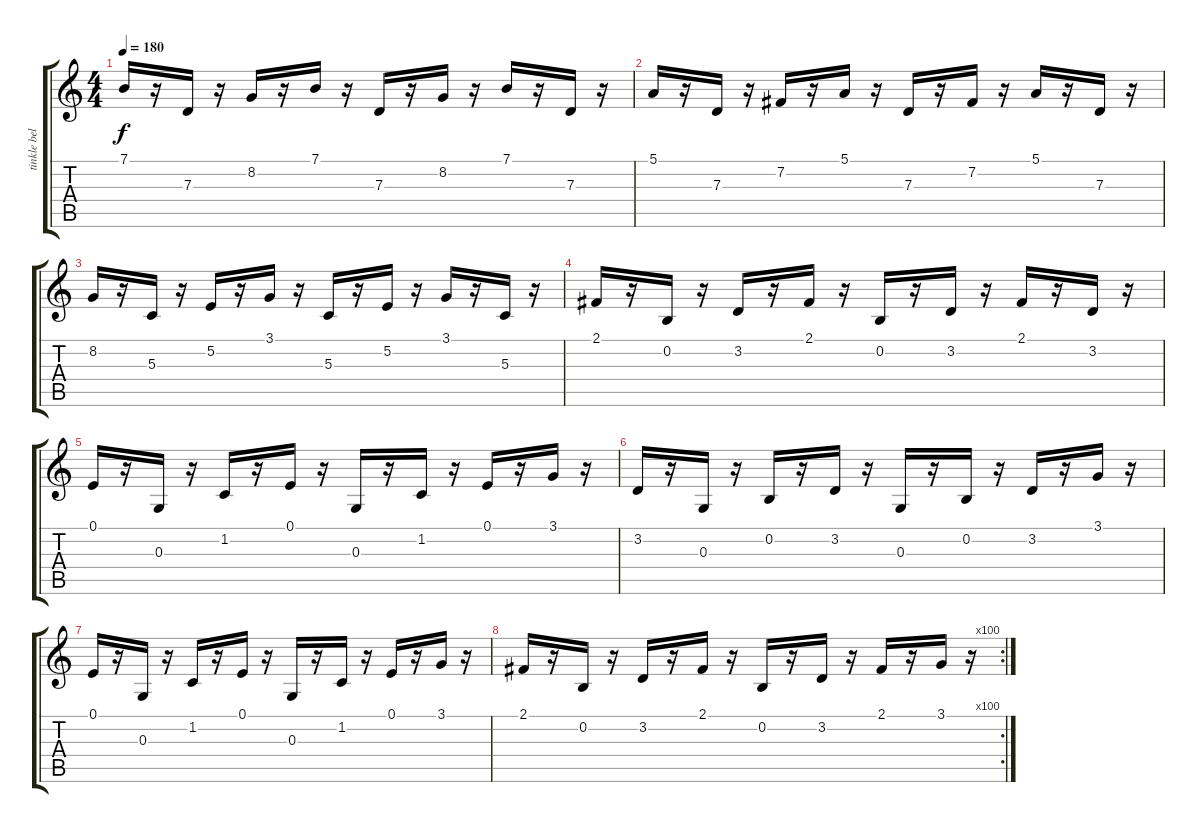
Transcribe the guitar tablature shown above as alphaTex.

\track ("tinkle bell" "tinkle bel") {instrument tinklebell}
\staff {score tabs}
\tuning (E4 B3 G3 D3 A2 E2) {hide}
\ts (4 4)
\tempo 180
\clef g2
\ks c
7.1.16{dy f} r.16 7.3.16 r.16 8.2.16 r.16 7.1.16 r.16 7.3.16 r.16 8.2.16 r.16 7.1.16 r.16 7.3.16 r.16 |
5.1.16 r.16 7.3.16 r.16 7.2.16 r.16 5.1.16 r.16 7.3.16 r.16 7.2.16 r.16 5.1.16 r.16 7.3.16 r.16 |
8.2.16 r.16 5.3.16 r.16 5.2.16 r.16 3.1.16 r.16 5.3.16 r.16 5.2.16 r.16 3.1.16 r.16 5.3.16 r.16 |
2.1.16 r.16 0.2.16 r.16 3.2.16 r.16 2.1.16 r.16 0.2.16 r.16 3.2.16 r.16 2.1.16 r.16 3.2.16 r.16 |
0.1.16 r.16 0.3.16 r.16 1.2.16 r.16 0.1.16 r.16 0.3.16 r.16 1.2.16 r.16 0.1.16 r.16 3.1.16 r.16 |
3.2.16 r.16 0.3.16 r.16 0.2.16 r.16 3.2.16 r.16 0.3.16 r.16 0.2.16 r.16 3.2.16 r.16 3.1.16 r.16 |
0.1.16 r.16 0.3.16 r.16 1.2.16 r.16 0.1.16 r.16 0.3.16 r.16 1.2.16 r.16 0.1.16 r.16 3.1.16 r.16 |
\rc 100
2.1.16 r.16 0.2.16 r.16 3.2.16 r.16 2.1.16 r.16 0.2.16 r.16 3.2.16 r.16 2.1.16 r.16 3.1.16 r.16
